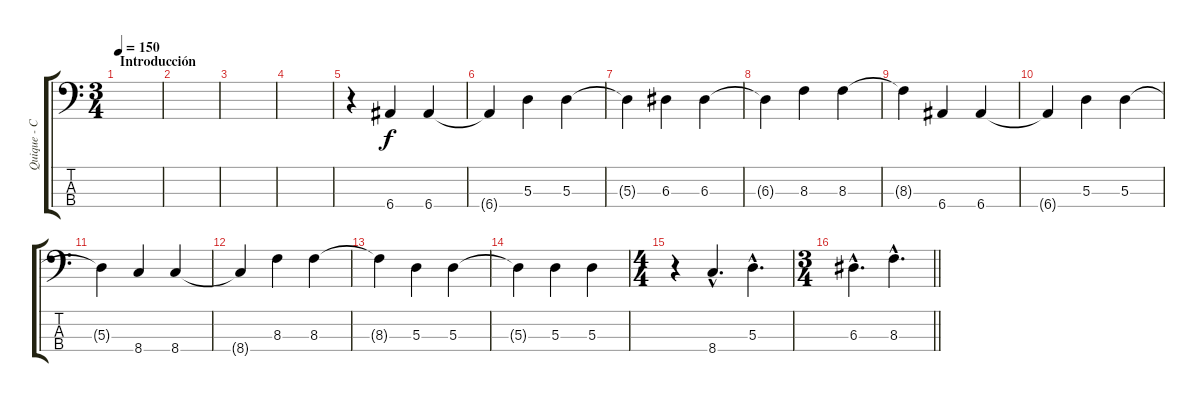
\track ("Quique - Contrabajo" "Quique - C") {instrument acousticbass}
\staff {score tabs}
\tuning (G2 D2 A1 E1) {hide}
\ts (3 4)
\section ("" "Introducción")
\tempo 150
\tempo 204
\tempo 150
\clef f4
\ks c
|
|
|
|
r.4 6.4.4 6.4.4 |
6.4{t}.4 5.3.4 5.3.4 |
5.3{t}.4 6.3.4 6.3.4 |
6.3{t}.4 8.3.4 8.3.4 |
8.3{t}.4 6.4.4 6.4.4 |
6.4{t}.4 5.3.4 5.3.4 |
5.3{t}.4 8.4.4 8.4.4 |
8.4{t}.4 8.3.4 8.3.4 |
8.3{t}.4 5.3.4 5.3.4 |
5.3{t}.4 5.3.4 5.3.4 |
\ts (4 4)
r.4 8.4{hac}.4{d} 5.3{hac}.4{d} |
\ts (3 4)
\barLineRight lightlight
6.3{hac}.4{d} 8.3{hac}.4{d}
